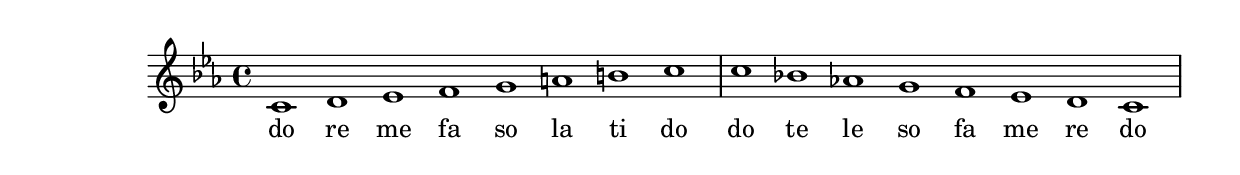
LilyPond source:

\version "2.14.0"
%{\header {
  composer = "B. Crowell"
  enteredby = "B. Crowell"
}%}
\score{{\set Score.timing = ##f
\key c \minor
 <<
\relative c' {
  c1 d es f g a b c  \bar "|"
  c bes as g f es d c  \bar "|"
}
\new Lyrics  \lyricmode { do re me fa so la ti do   do te le so fa me re do }
>>

}}